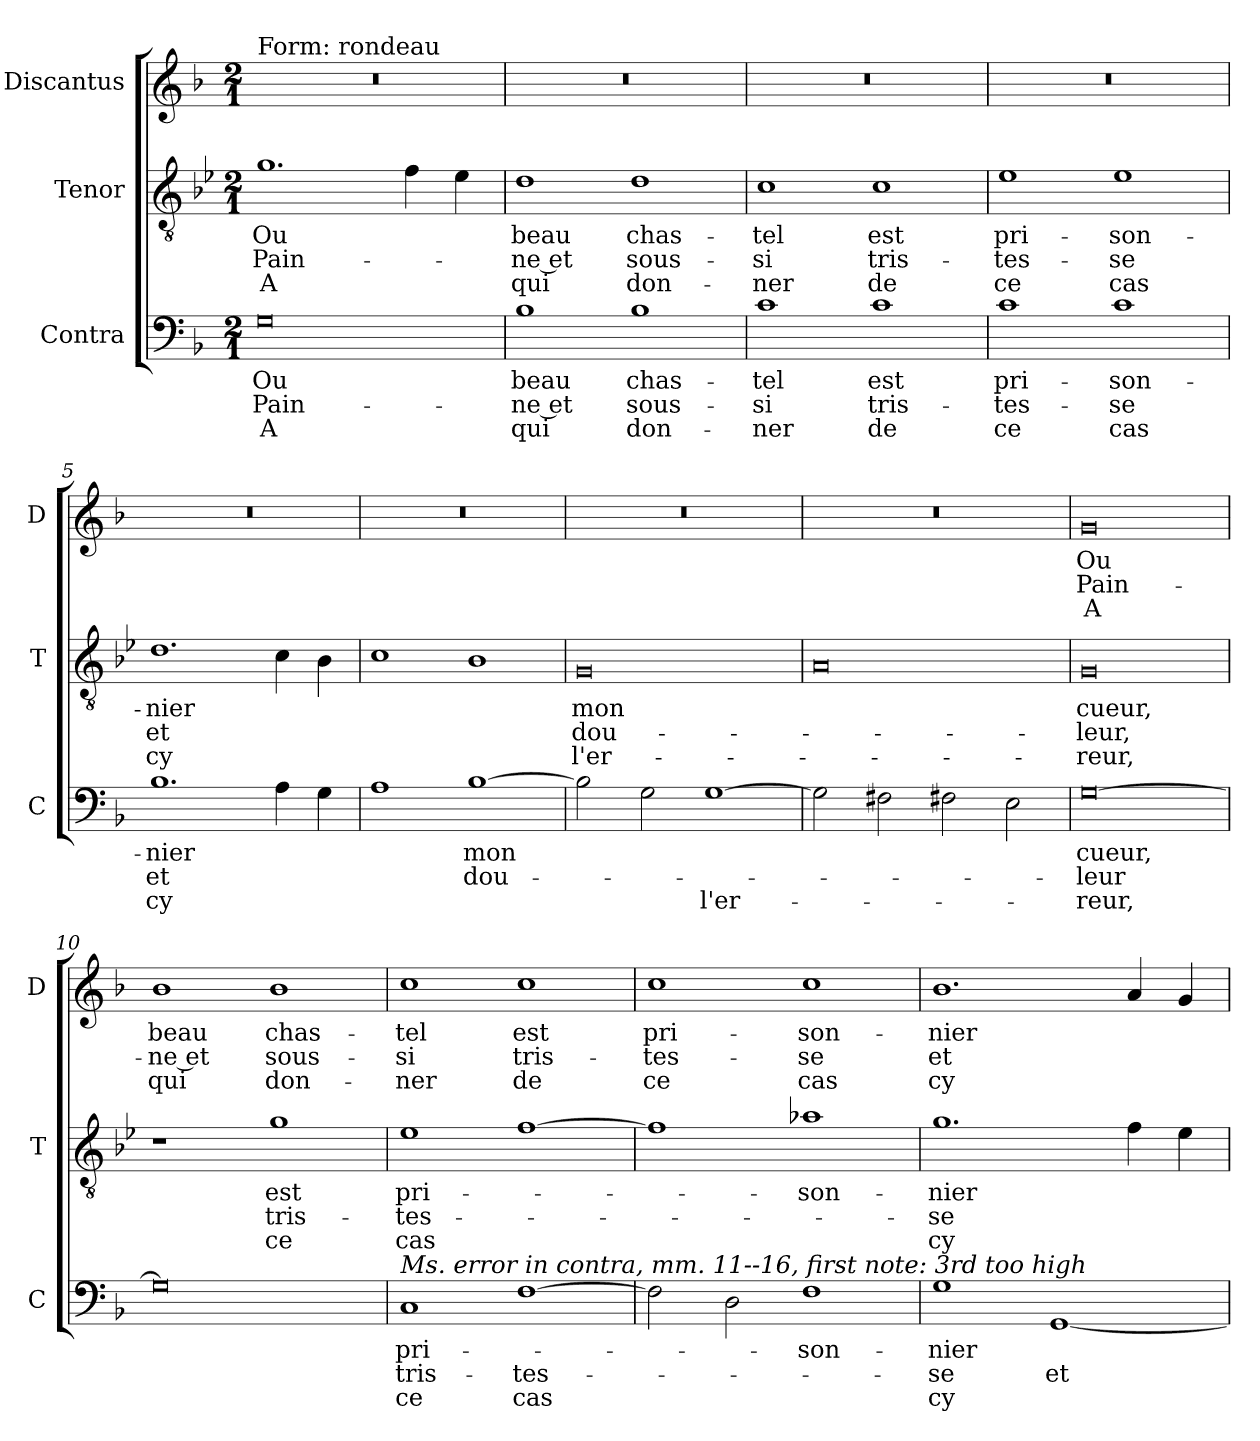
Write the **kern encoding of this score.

**kern	**text	**text	**text	**kern	**text	**text	**text	**kern	**text	**text	**text
*part3	*part3	*part3	*part3	*part2	*part2	*part2	*part2	*part1	*part1	*part1	*part1
*staff3	*staff3	*staff3	*staff3	*staff2	*staff2	*staff2	*staff2	*staff1	*staff1	*staff1	*staff1
*I"Contra	*	*	*	*I"Tenor	*	*	*	*I"Discantus	*	*	*
*I'C	*	*	*	*I'T	*	*	*	*I'D	*	*	*
*clefF4	*	*	*	*clefGv2	*	*	*	*clefG2	*	*	*
*k[b-]	*	*	*	*k[b-e-]	*	*	*	*k[b-]	*	*	*
*M2/1	*	*	*	*M2/1	*	*	*	*M2/1	*	*	*
=1	=1	=1	=1	=1	=1	=1	=1	=1	=1	=1	=1
!	!	!	!	!	!	!	!	!LO:TX:a:t=Form&colon; rondeau	!	!	!
0G	Ou	Pain-	A	1.g	Ou	Pain-	A	0r	.	.	.
.	.	.	.	4f	.	.	.	.	.	.	.
.	.	.	.	4e-	.	.	.	.	.	.	.
=2	=2	=2	=2	=2	=2	=2	=2	=2	=2	=2	=2
1B-	beau	-ne et	qui	1d	beau	-ne et	qui	0r	.	.	.
1B-	chas-	sous-	don-	1d	chas-	sous-	don-	.	.	.	.
=3	=3	=3	=3	=3	=3	=3	=3	=3	=3	=3	=3
1c	-tel	-si	-ner	1c	-tel	-si	-ner	0r	.	.	.
1c	est	-tris-	de	1c	est	tris-	de	.	.	.	.
=4	=4	=4	=4	=4	=4	=4	=4	=4	=4	=4	=4
1c	pri-	-tes-	ce	1e-	pri-	-tes-	ce	0r	.	.	.
1c	-son-	-se	cas	1e-	-son-	-se	cas	.	.	.	.
=5	=5	=5	=5	=5	=5	=5	=5	=5	=5	=5	=5
1.B-	-nier	et	cy	1.d	-nier	et	cy	0r	.	.	.
4A	.	.	.	4c	.	.	.	.	.	.	.
4G	.	.	.	4B-	.	.	.	.	.	.	.
=6	=6	=6	=6	=6	=6	=6	=6	=6	=6	=6	=6
1A	.	.	.	1c	.	.	.	0r	.	.	.
[1B-	mon	dou-	.	1B-	.	.	.	.	.	.	.
=7	=7	=7	=7	=7	=7	=7	=7	=7	=7	=7	=7
2B-]	.	.	.	0G	mon	dou-	l'er-	0r	.	.	.
2G	.	.	.	.	.	.	.	.	.	.	.
[1G	.	.	l'er-	.	.	.	.	.	.	.	.
=8	=8	=8	=8	=8	=8	=8	=8	=8	=8	=8	=8
2G]	.	.	.	0A	.	.	.	0r	.	.	.
2F#X	.	.	.	.	.	.	.	.	.	.	.
2F#X	.	.	.	.	.	.	.	.	.	.	.
2E	.	.	.	.	.	.	.	.	.	.	.
=9	=9	=9	=9	=9	=9	=9	=9	=9	=9	=9	=9
[0G	cueur,	-leur	-reur,	0G	cueur,	-leur,	-reur,	0g	Ou	Pain-	A
=10	=10	=10	=10	=10	=10	=10	=10	=10	=10	=10	=10
0G]	.	.	.	1r	.	.	.	1b-	beau	-ne et	qui
.	.	.	.	1g	est	tris-	ce	1b-	chas-	sous-	don-
=11	=11	=11	=11	=11	=11	=11	=11	=11	=11	=11	=11
!LO:TX:a:i:t=Ms. error in contra, mm. 11--16, first note&colon; 3rd too high	!	!	!	!	!	!	!	!	!	!	!
1C	pri-	tris-	ce	1e-	pri-	-tes-	cas	1cc	-tel	-si	-ner
[1F	.	-tes-	cas	[1f	.	.	.	1cc	est	tris-	de
=12	=12	=12	=12	=12	=12	=12	=12	=12	=12	=12	=12
2F]	.	.	.	1f]	.	.	.	1cc	pri-	-tes-	ce
2D	.	.	.	.	.	.	.	.	.	.	.
1F	-son-	.	.	1a-X	-son-	.	.	1cc	-son-	-se	cas
=13	=13	=13	=13	=13	=13	=13	=13	=13	=13	=13	=13
1G	-nier	-se	cy	1.g	-nier	-se	cy	1.b-	-nier	et	cy
[1GG	.	et	.	.	.	.	.	.	.	.	.
.	.	.	.	4f	.	.	.	4a	.	.	.
.	.	.	.	4e-	.	.	.	4g	.	.	.
=	=	=	=	=	=	=	=	=	=	=	=
*-	*-	*-	*-	*-	*-	*-	*-	*-	*-	*-	*-
